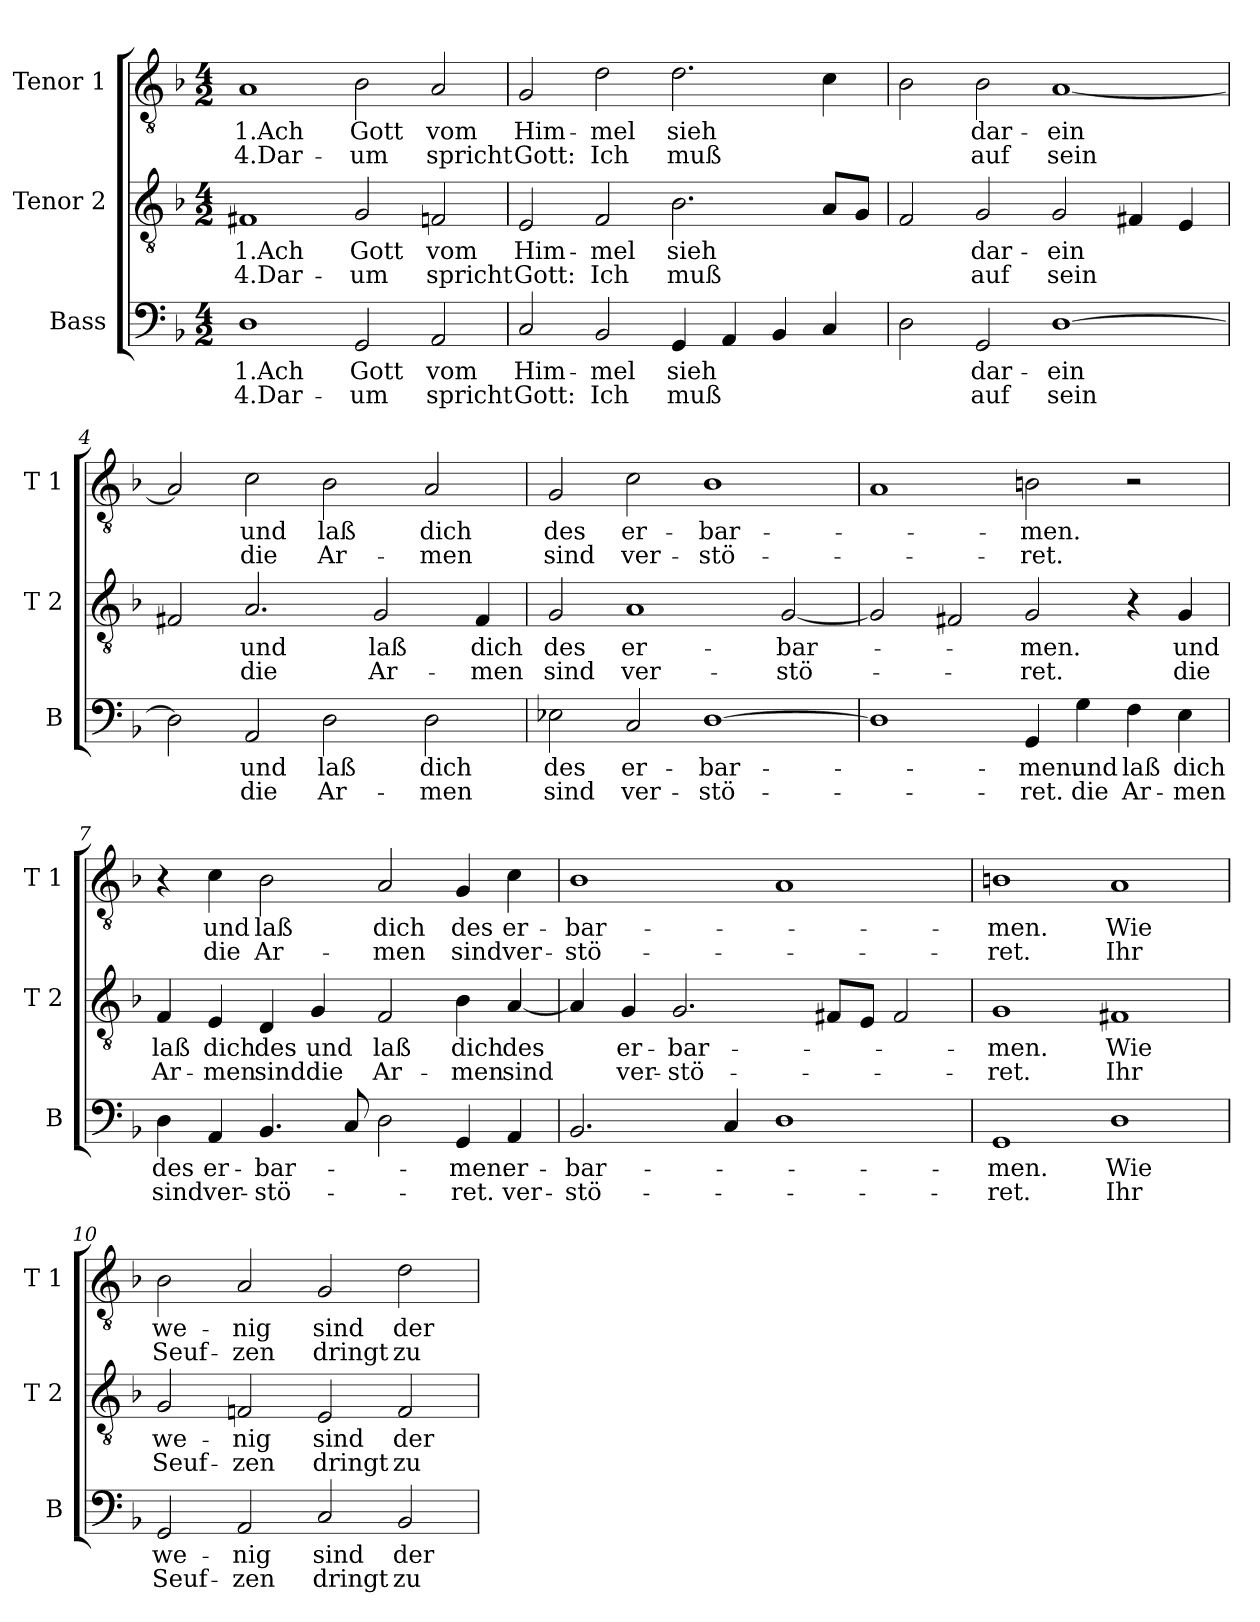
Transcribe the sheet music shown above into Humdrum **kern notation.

**kern	**text	**text	**kern	**text	**text	**kern	**text	**text
*part3	*part3	*part3	*part2	*part2	*part2	*part1	*part1	*part1
*staff3	*staff3	*staff3	*staff2	*staff2	*staff2	*staff1	*staff1	*staff1
*I"Bass	*	*	*I"Tenor 2	*	*	*I"Tenor 1	*	*
*I'B	*	*	*I'T 2	*	*	*I'T 1	*	*
*clefF4	*	*	*clefGv2	*	*	*clefGv2	*	*
*k[b-]	*	*	*k[b-]	*	*	*k[b-]	*	*
*F:	*	*	*F:	*	*	*F:	*	*
*M4/2	*	*	*M4/2	*	*	*M4/2	*	*
=1	=1	=1	=1	=1	=1	=1	=1	=1
!	!LO:LY:b	!LO:LY:b	!	!LO:LY:b	!LO:LY:b	!	!LO:LY:b	!LO:LY:b
1D	1.Ach	4.Dar-	1F#X	1.Ach	4.Dar-	1A	1.Ach	4.Dar-
!	!LO:LY:b	!LO:LY:b	!	!LO:LY:b	!LO:LY:b	!	!LO:LY:b	!LO:LY:b
2GG/	Gott	-um	2G/	Gott	-um	2B-\	Gott	-um
!	!LO:LY:b	!LO:LY:b	!	!LO:LY:b	!LO:LY:b	!	!LO:LY:b	!LO:LY:b
2AA/	vom	spricht	2Fn/	vom	spricht	2A/	vom	spricht
=2	=2	=2	=2	=2	=2	=2	=2	=2
!	!LO:LY:b	!LO:LY:b	!	!LO:LY:b	!LO:LY:b	!	!LO:LY:b	!LO:LY:b
2C/	Him-	Gott:	2E/	Him-	Gott:	2G/	Him-	Gott:
!	!LO:LY:b	!LO:LY:b	!	!LO:LY:b	!LO:LY:b	!	!LO:LY:b	!LO:LY:b
2BB-/	-mel	Ich	2F/	-mel	Ich	2d\	-mel	Ich
!	!LO:LY:b	!LO:LY:b	!	!LO:LY:b	!LO:LY:b	!	!LO:LY:b	!LO:LY:b
4GG/	sieh	muß	2.B-\	sieh	muß	2.d\	sieh	muß
4AA/	.	.	.	.	.	.	.	.
4BB-/	.	.	.	.	.	.	.	.
4C/	.	.	8A/L	.	.	4c\	.	.
.	.	.	8G/J	.	.	.	.	.
=3	=3	=3	=3	=3	=3	=3	=3	=3
2D\	.	.	2F/	.	.	2B-\	.	.
!	!LO:LY:b	!LO:LY:b	!	!LO:LY:b	!LO:LY:b	!	!LO:LY:b	!LO:LY:b
2GG/	dar-	auf	2G/	dar-	auf	2B-\	dar-	auf
!	!LO:LY:b	!LO:LY:b	!	!LO:LY:b	!LO:LY:b	!	!LO:LY:b	!LO:LY:b
[1D	-ein	sein	2G/	-ein	sein	[1A	-ein	sein
.	.	.	4F#X/	.	.	.	.	.
.	.	.	4E/	.	.	.	.	.
!!LO:LB:g=z
=4	=4	=4	=4	=4	=4	=4	=4	=4
2D\]	.	.	2F#X/	.	.	2A/]	.	.
!	!LO:LY:b	!LO:LY:b	!	!LO:LY:b	!LO:LY:b	!	!LO:LY:b	!LO:LY:b
2AA/	und	die	2.A/	und	die	2c\	und	die
!	!LO:LY:b	!LO:LY:b	!	!	!	!	!LO:LY:b	!LO:LY:b
2D\	laß	Ar-	.	.	.	2B-\	laß	Ar-
!	!	!	!	!LO:LY:b	!LO:LY:b	!	!	!
.	.	.	2G/	laß	Ar-	.	.	.
!	!LO:LY:b	!LO:LY:b	!	!	!	!	!LO:LY:b	!LO:LY:b
2D\	dich	-men	.	.	.	2A/	dich	-men
!	!	!	!	!LO:LY:b	!LO:LY:b	!	!	!
.	.	.	4F#/	dich	-men	.	.	.
=5	=5	=5	=5	=5	=5	=5	=5	=5
!	!LO:LY:b	!LO:LY:b	!	!LO:LY:b	!LO:LY:b	!	!LO:LY:b	!LO:LY:b
2E-X\	des	sind	2G/	des	sind	2G/	des	sind
!	!LO:LY:b	!LO:LY:b	!	!LO:LY:b	!LO:LY:b	!	!LO:LY:b	!LO:LY:b
2C/	er-	ver-	1A	er-	ver-	2c\	er-	ver-
!	!LO:LY:b	!LO:LY:b	!	!	!	!	!LO:LY:b	!LO:LY:b
[1D	-bar-	-stö-	.	.	.	1B-	-bar-	-stö-
!	!	!	!	!LO:LY:b	!LO:LY:b	!	!	!
.	.	.	[2G/	-bar-	-stö-	.	.	.
=6	=6	=6	=6	=6	=6	=6	=6	=6
1D]	.	.	2G/]	.	.	1A	.	.
.	.	.	2F#X/	.	.	.	.	.
!	!LO:LY:b	!LO:LY:b	!	!LO:LY:b	!LO:LY:b	!	!LO:LY:b	!LO:LY:b
4GG/	-men.	-ret.	2G/	-men.	-ret.	2Bn\	-men.	-ret.
!	!LO:LY:b	!LO:LY:b	!	!	!	!	!	!
4G\	und	die	.	.	.	.	.	.
!	!LO:LY:b	!LO:LY:b	!	!	!	!	!	!
4F\	laß	Ar-	4r	.	.	2r	.	.
!	!LO:LY:b	!LO:LY:b	!	!LO:LY:b	!LO:LY:b	!	!	!
4E\	dich	-men	4G/	und	die	.	.	.
!!LO:LB:g=z
=7	=7	=7	=7	=7	=7	=7	=7	=7
!	!LO:LY:b	!LO:LY:b	!	!LO:LY:b	!LO:LY:b	!	!	!
4D\	des	sind	4F/	laß	Ar-	4r	.	.
!	!LO:LY:b	!LO:LY:b	!	!LO:LY:b	!LO:LY:b	!	!LO:LY:b	!LO:LY:b
4AA/	er-	ver-	4E/	dich	-men	4c\	und	die
!	!LO:LY:b	!LO:LY:b	!	!LO:LY:b	!LO:LY:b	!	!LO:LY:b	!LO:LY:b
4.BB-/	-bar-	-stö-	4D/	des	sind	2B-\	laß	Ar-
!	!	!	!	!LO:LY:b	!LO:LY:b	!	!	!
.	.	.	4G/	und	die	.	.	.
8C/	.	.	.	.	.	.	.	.
!	!	!	!	!LO:LY:b	!LO:LY:b	!	!LO:LY:b	!LO:LY:b
2D\	.	.	2F/	laß	Ar-	2A/	dich	-men
!	!LO:LY:b	!LO:LY:b	!	!LO:LY:b	!LO:LY:b	!	!LO:LY:b	!LO:LY:b
4GG/	-men.	-ret.	4B-\	dich	-men	4G/	des	sind
!	!LO:LY:b	!LO:LY:b	!	!LO:LY:b	!LO:LY:b	!	!LO:LY:b	!LO:LY:b
4AA/	er-	ver-	[4A/	des	sind	4c\	er-	ver-
=8	=8	=8	=8	=8	=8	=8	=8	=8
!	!LO:LY:b	!LO:LY:b	!	!	!	!	!LO:LY:b	!LO:LY:b
2.BB-/	-bar-	-stö-	4A/]	.	.	1B-	-bar-	-stö-
!	!	!	!	!LO:LY:b	!LO:LY:b	!	!	!
.	.	.	4G/	er-	ver-	.	.	.
!	!	!	!	!LO:LY:b	!LO:LY:b	!	!	!
.	.	.	2.G/	-bar-	-stö-	.	.	.
4C/	.	.	.	.	.	.	.	.
1D	.	.	.	.	.	1A	.	.
.	.	.	8F#X/L	.	.	.	.	.
.	.	.	8E/J	.	.	.	.	.
.	.	.	2F#/	.	.	.	.	.
=9	=9	=9	=9	=9	=9	=9	=9	=9
!	!LO:LY:b	!LO:LY:b	!	!LO:LY:b	!LO:LY:b	!	!LO:LY:b	!LO:LY:b
1GG	-men.	-ret.	1G	-men.	-ret.	1Bn	-men.	-ret.
!	!LO:LY:b	!LO:LY:b	!	!LO:LY:b	!LO:LY:b	!	!LO:LY:b	!LO:LY:b
1D	Wie	Ihr	1F#X	Wie	Ihr	1A	Wie	Ihr
=10	=10	=10	=10	=10	=10	=10	=10	=10
!	!LO:LY:b	!LO:LY:b	!	!LO:LY:b	!LO:LY:b	!	!LO:LY:b	!LO:LY:b
2GG/	we-	Seuf-	2G/	we-	Seuf-	2B-\	we-	Seuf-
!	!LO:LY:b	!LO:LY:b	!	!LO:LY:b	!LO:LY:b	!	!LO:LY:b	!LO:LY:b
2AA/	-nig	-zen	2Fn/	-nig	-zen	2A/	-nig	-zen
!	!LO:LY:b	!LO:LY:b	!	!LO:LY:b	!LO:LY:b	!	!LO:LY:b	!LO:LY:b
2C/	sind	dringt	2E/	sind	dringt	2G/	sind	dringt
!	!LO:LY:b	!LO:LY:b	!	!LO:LY:b	!LO:LY:b	!	!LO:LY:b	!LO:LY:b
2BB-/	der	zu	2F/	der	zu	2d\	der	zu
=	=	=	=	=	=	=	=	=
*-	*-	*-	*-	*-	*-	*-	*-	*-
